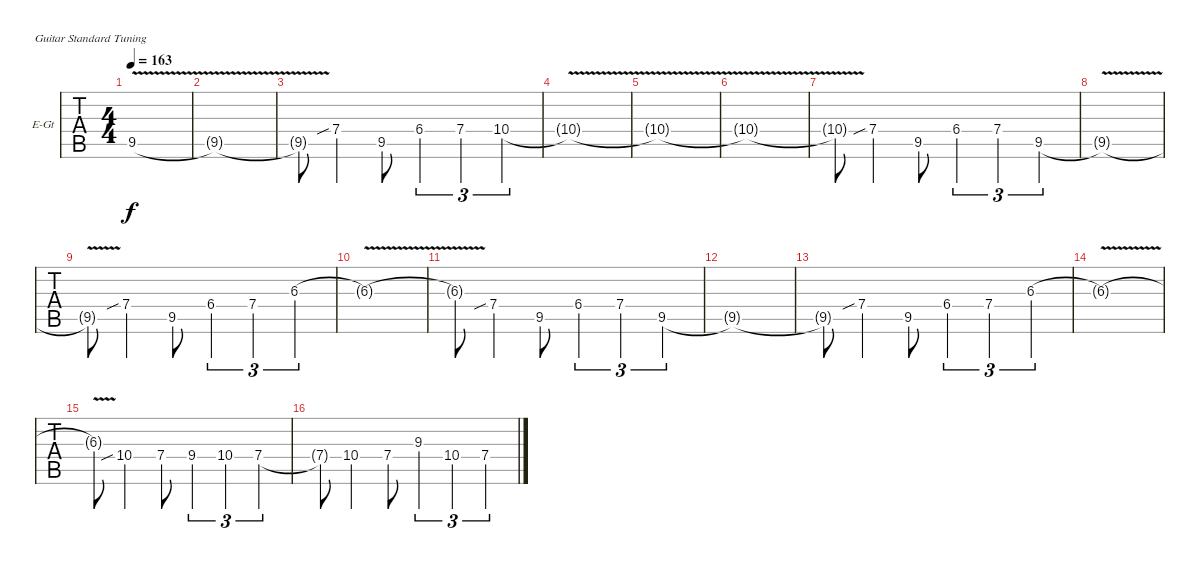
\bracketExtendMode groupsimilarinstruments
\firstSystemTrackNameOrientation horizontal
\otherSystemsTrackNameOrientation horizontal
\track ("Guitar 02" "E-Gt") {instrument overdrivenguitar}
\staff {tabs}
\tuning (E4 B3 G3 D3 A2 E2)
\ts (4 4)
\tempo 163
\clef g2
\ks c
9.5{v t}.1{dy f} |
9.5{v t}.1 |
9.5{v t}.8 7.4{sib}.4 9.5.8 6.4.4{tu (3 2)} 7.4.4{tu (3 2)} 10.4.4{tu (3 2)} |
10.4{v t}.1 |
10.4{v t}.1 |
10.4{v t}.1 |
10.4{v t}.8 7.4{sib}.4 9.5.8 6.4.4{tu (3 2)} 7.4.4{tu (3 2)} 9.5.4{tu (3 2)} |
9.5{v t}.1 |
9.5{v t}.8 7.4{sib}.4 9.5.8 6.4.4{tu (3 2)} 7.4.4{tu (3 2)} 6.3.4{tu (3 2)} |
6.3{v t}.1 |
6.3{v t}.8 7.4{sib}.4 9.5.8 6.4.4{tu (3 2)} 7.4.4{tu (3 2)} 9.5.4{tu (3 2)} |
9.5{t}.1 |
9.5{t}.8 7.4{sib}.4 9.5.8 6.4.4{tu (3 2)} 7.4.4{tu (3 2)} 6.3.4{tu (3 2)} |
6.3{v t}.1 |
6.3{v t}.8 10.4{sib}.4 7.4.8 9.4.4{tu (3 2)} 10.4.4{tu (3 2)} 7.4.4{tu (3 2)} |
7.4{t}.8 10.4.4 7.4.8 9.3.4{tu (3 2)} 10.4.4{tu (3 2)} 7.4.4{tu (3 2)}
